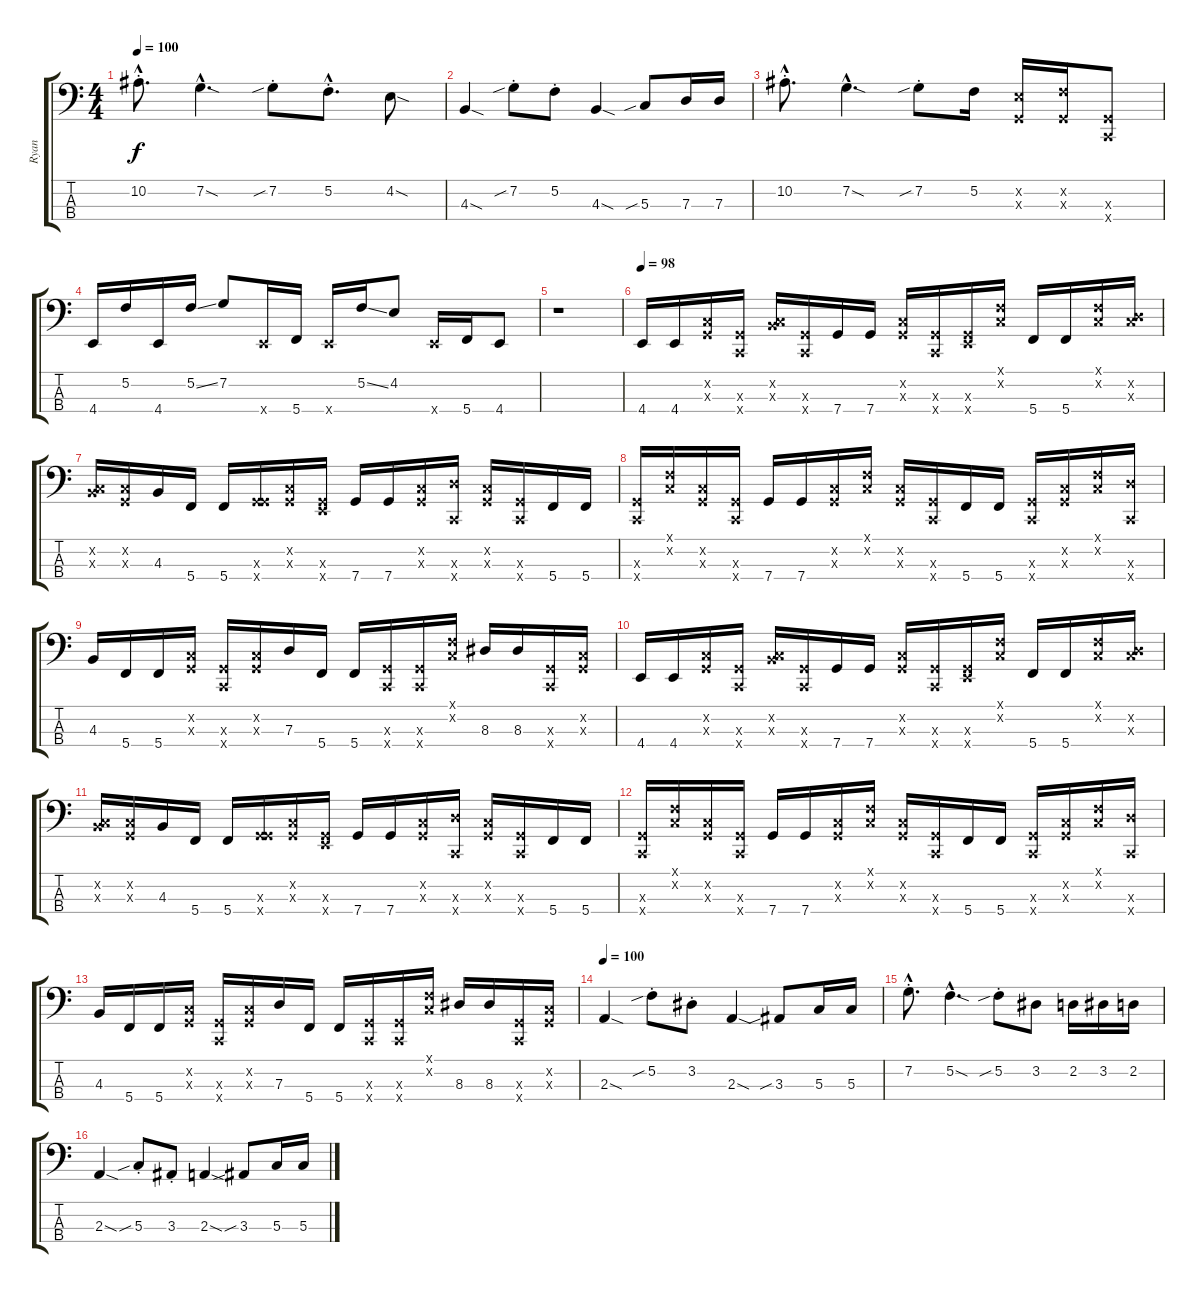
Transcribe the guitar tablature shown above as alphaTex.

\track ("Ryan" "Ryan") {instrument electricbassfinger}
\staff {score tabs}
\tuning (F2 C2 G1 C1) {hide}
\ts (4 4)
\tempo 100
\clef f4
\ks c
10.2{hac st}.8{d dy f} 7.2{sod hac}.4{d} 7.2{sib st}.8 5.2{hac st}.8{d} 4.2{sod}.8 |
4.3{sod}.4 7.2{sib st}.8 5.2{st}.8 4.3{sod}.4 5.3{sib}.8 7.3.16 7.3.16 |
10.2{hac st}.8{d} 7.2{sod hac}.4{d} 7.2{sib st}.8 5.2.16 (4.2{x} 0.3{x}).16 (5.2{x} 0.3{x}).16 (0.3{x} 0.4{x}).8 |
4.4.16 5.2.16 4.4.16 5.2{ss}.16 7.2.8 4.4{x}.16 5.4.16 4.4{x}.16 5.2{ss}.16 4.2.8 4.4{x}.16 5.4.16 4.4.8 |
r.1 |
\tempo 98
4.4.16 4.4.16 (0.2{x} 0.3{x}).16{instrument slapbass1} (0.3{x} 0.4{x}).16 (0.2{x} 4.3{x}).16 (0.3{x} 0.4{x}).16 7.4.16{instrument electricbassfinger} 7.4.16 (0.2{x} 0.3{x}).16{instrument slapbass1} (0.3{x} 0.4{x}).16 (0.3{x} 4.4{x}).16 (0.1{x} 0.2{x}).16 5.4.16{instrument electricbassfinger} 5.4.16 (0.1{x} 0.2{x}).16{instrument slapbass1} (0.2{x} 7.3{x}).16 |
(0.2{x} 4.3{x}).16 (0.2{x} 0.3{x}).16 4.3.16{instrument electricbassfinger} 5.4.16 5.4.16 (0.3{x} 7.4{x}).16{instrument slapbass1} (0.2{x} 0.3{x}).16 (0.3{x} 4.4{x}).16 7.4.16{instrument electricbassfinger} 7.4.16 (0.2{x} 0.3{x}).16{instrument slapbass1} (7.3{x} 0.4{x}).16 (0.2{x} 0.3{x}).16 (0.3{x} 0.4{x}).16 5.4.16{instrument electricbassfinger} 5.4.16 |
(0.3{x} 0.4{x}).16{instrument slapbass1} (0.1{x} 0.2{x}).16 (0.2{x} 0.3{x}).16 (0.3{x} 0.4{x}).16 7.4.16{instrument electricbassfinger} 7.4.16 (0.2{x} 0.3{x}).16{instrument slapbass1} (0.1{x} 0.2{x}).16 (0.2{x} 0.3{x}).16 (0.3{x} 0.4{x}).16 5.4.16{instrument electricbassfinger} 5.4.16 (0.3{x} 0.4{x}).16{instrument slapbass1} (0.2{x} 0.3{x}).16 (0.1{x} 0.2{x}).16 (7.3{x} 0.4{x}).16 |
4.3.16{instrument electricbassfinger} 5.4.16 5.4.16 (0.2{x} 0.3{x}).16{instrument slapbass1} (0.3{x} 0.4{x}).16 (0.2{x} 0.3{x}).16 7.3.16{instrument electricbassfinger} 5.4.16 5.4.16 (0.3{x} 0.4{x}).16{instrument slapbass1} (0.3{x} 0.4{x}).16 (0.1{x} 0.2{x}).16 8.3.16{instrument electricbassfinger} 8.3.16 (0.3{x} 0.4{x}).16{instrument slapbass1} (0.2{x} 0.3{x}).16 |
4.4.16{instrument electricbassfinger} 4.4.16 (0.2{x} 0.3{x}).16{instrument slapbass1} (0.3{x} 0.4{x}).16 (0.2{x} 4.3{x}).16 (0.3{x} 0.4{x}).16 7.4.16{instrument electricbassfinger} 7.4.16 (0.2{x} 0.3{x}).16{instrument slapbass1} (0.3{x} 0.4{x}).16 (0.3{x} 4.4{x}).16 (0.1{x} 0.2{x}).16 5.4.16{instrument electricbassfinger} 5.4.16 (0.1{x} 0.2{x}).16{instrument slapbass1} (0.2{x} 7.3{x}).16 |
(0.2{x} 4.3{x}).16 (0.2{x} 0.3{x}).16 4.3.16{instrument electricbassfinger} 5.4.16 5.4.16 (0.3{x} 7.4{x}).16{instrument slapbass1} (0.2{x} 0.3{x}).16 (0.3{x} 4.4{x}).16 7.4.16{instrument electricbassfinger} 7.4.16 (0.2{x} 0.3{x}).16{instrument slapbass1} (7.3{x} 0.4{x}).16 (0.2{x} 0.3{x}).16 (0.3{x} 0.4{x}).16 5.4.16{instrument electricbassfinger} 5.4.16 |
(0.3{x} 0.4{x}).16{instrument slapbass1} (0.1{x} 0.2{x}).16 (0.2{x} 0.3{x}).16 (0.3{x} 0.4{x}).16 7.4.16{instrument electricbassfinger} 7.4.16 (0.2{x} 0.3{x}).16{instrument slapbass1} (0.1{x} 0.2{x}).16 (0.2{x} 0.3{x}).16 (0.3{x} 0.4{x}).16 5.4.16{instrument electricbassfinger} 5.4.16 (0.3{x} 0.4{x}).16{instrument slapbass1} (0.2{x} 0.3{x}).16 (0.1{x} 0.2{x}).16 (7.3{x} 0.4{x}).16 |
4.3.16{instrument electricbassfinger} 5.4.16 5.4.16 (0.2{x} 0.3{x}).16{instrument slapbass1} (0.3{x} 0.4{x}).16 (0.2{x} 0.3{x}).16 7.3.16{instrument electricbassfinger} 5.4.16 5.4.16 (0.3{x} 0.4{x}).16{instrument slapbass1} (0.3{x} 0.4{x}).16 (0.1{x} 0.2{x}).16 8.3.16{instrument electricbassfinger} 8.3.16 (0.3{x} 0.4{x}).16{instrument slapbass1} (0.2{x} 0.3{x}).16 |
\tempo 100
2.3{sod}.4{instrument electricbassfinger} 5.2{sib st}.8 3.2{st}.8 2.3{sod}.4 3.3{sib}.8 5.3.16 5.3.16 |
7.2{hac st}.8{d} 5.2{sod hac}.4{d} 5.2{sib st}.8 3.2.8 2.2.16 3.2.16 2.2.16 |
2.3{sod}.4 5.3{sib st}.8 3.3{st}.8 2.3{sod}.4 3.3{sib}.8 5.3.16 5.3.16
